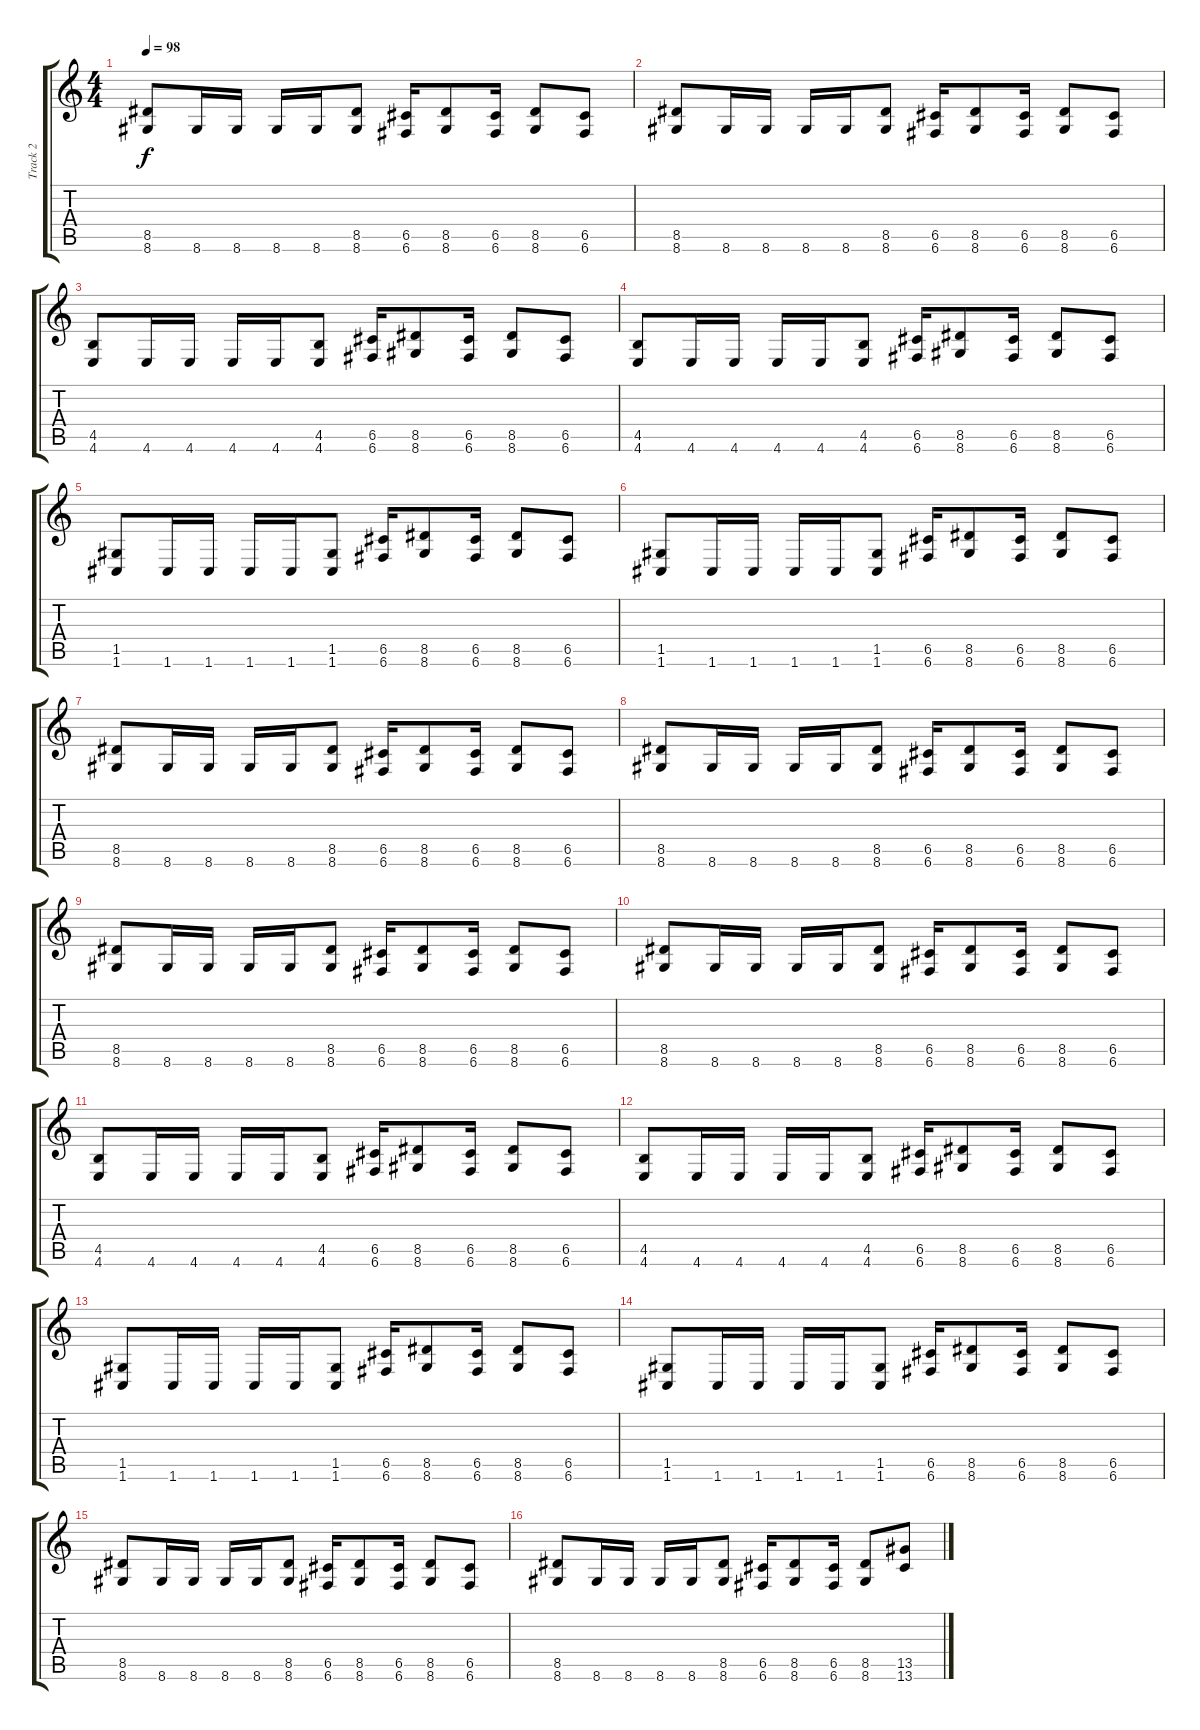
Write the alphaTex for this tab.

\track ("Track 2" "Track 2") {instrument distortionguitar}
\staff {score tabs}
\tuning (D4 A3 F3 C3 G2 C2) {hide}
\ts (4 4)
\tempo 98
\clef g2
\ks c
(8.5 8.6).8{dy f} 8.6.16 8.6.16 8.6.16 8.6.16 (8.5 8.6).8 (6.5 6.6).16 (8.5 8.6).8 (6.5 6.6).16 (8.5 8.6).8 (6.5 6.6).8 |
(8.5 8.6).8 8.6.16 8.6.16 8.6.16 8.6.16 (8.5 8.6).8 (6.5 6.6).16 (8.5 8.6).8 (6.5 6.6).16 (8.5 8.6).8 (6.5 6.6).8 |
(4.5 4.6).8 4.6.16 4.6.16 4.6.16 4.6.16 (4.5 4.6).8 (6.5 6.6).16 (8.5 8.6).8 (6.5 6.6).16 (8.5 8.6).8 (6.5 6.6).8 |
(4.5 4.6).8 4.6.16 4.6.16 4.6.16 4.6.16 (4.5 4.6).8 (6.5 6.6).16 (8.5 8.6).8 (6.5 6.6).16 (8.5 8.6).8 (6.5 6.6).8 |
(1.5 1.6).8 1.6.16 1.6.16 1.6.16 1.6.16 (1.5 1.6).8 (6.5 6.6).16 (8.5 8.6).8 (6.5 6.6).16 (8.5 8.6).8 (6.5 6.6).8 |
(1.5 1.6).8 1.6.16 1.6.16 1.6.16 1.6.16 (1.5 1.6).8 (6.5 6.6).16 (8.5 8.6).8 (6.5 6.6).16 (8.5 8.6).8 (6.5 6.6).8 |
(8.5 8.6).8 8.6.16 8.6.16 8.6.16 8.6.16 (8.5 8.6).8 (6.5 6.6).16 (8.5 8.6).8 (6.5 6.6).16 (8.5 8.6).8 (6.5 6.6).8 |
(8.5 8.6).8 8.6.16 8.6.16 8.6.16 8.6.16 (8.5 8.6).8 (6.5 6.6).16 (8.5 8.6).8 (6.5 6.6).16 (8.5 8.6).8 (6.5 6.6).8 |
(8.5 8.6).8 8.6.16 8.6.16 8.6.16 8.6.16 (8.5 8.6).8 (6.5 6.6).16 (8.5 8.6).8 (6.5 6.6).16 (8.5 8.6).8 (6.5 6.6).8 |
(8.5 8.6).8 8.6.16 8.6.16 8.6.16 8.6.16 (8.5 8.6).8 (6.5 6.6).16 (8.5 8.6).8 (6.5 6.6).16 (8.5 8.6).8 (6.5 6.6).8 |
(4.5 4.6).8 4.6.16 4.6.16 4.6.16 4.6.16 (4.5 4.6).8 (6.5 6.6).16 (8.5 8.6).8 (6.5 6.6).16 (8.5 8.6).8 (6.5 6.6).8 |
(4.5 4.6).8 4.6.16 4.6.16 4.6.16 4.6.16 (4.5 4.6).8 (6.5 6.6).16 (8.5 8.6).8 (6.5 6.6).16 (8.5 8.6).8 (6.5 6.6).8 |
(1.5 1.6).8 1.6.16 1.6.16 1.6.16 1.6.16 (1.5 1.6).8 (6.5 6.6).16 (8.5 8.6).8 (6.5 6.6).16 (8.5 8.6).8 (6.5 6.6).8 |
(1.5 1.6).8 1.6.16 1.6.16 1.6.16 1.6.16 (1.5 1.6).8 (6.5 6.6).16 (8.5 8.6).8 (6.5 6.6).16 (8.5 8.6).8 (6.5 6.6).8 |
(8.5 8.6).8 8.6.16 8.6.16 8.6.16 8.6.16 (8.5 8.6).8 (6.5 6.6).16 (8.5 8.6).8 (6.5 6.6).16 (8.5 8.6).8 (6.5 6.6).8 |
(8.5 8.6).8 8.6.16 8.6.16 8.6.16 8.6.16 (8.5 8.6).8 (6.5 6.6).16 (8.5 8.6).8 (6.5 6.6).16 (8.5 8.6).8 (13.5{ss} 13.6{ss}).8
